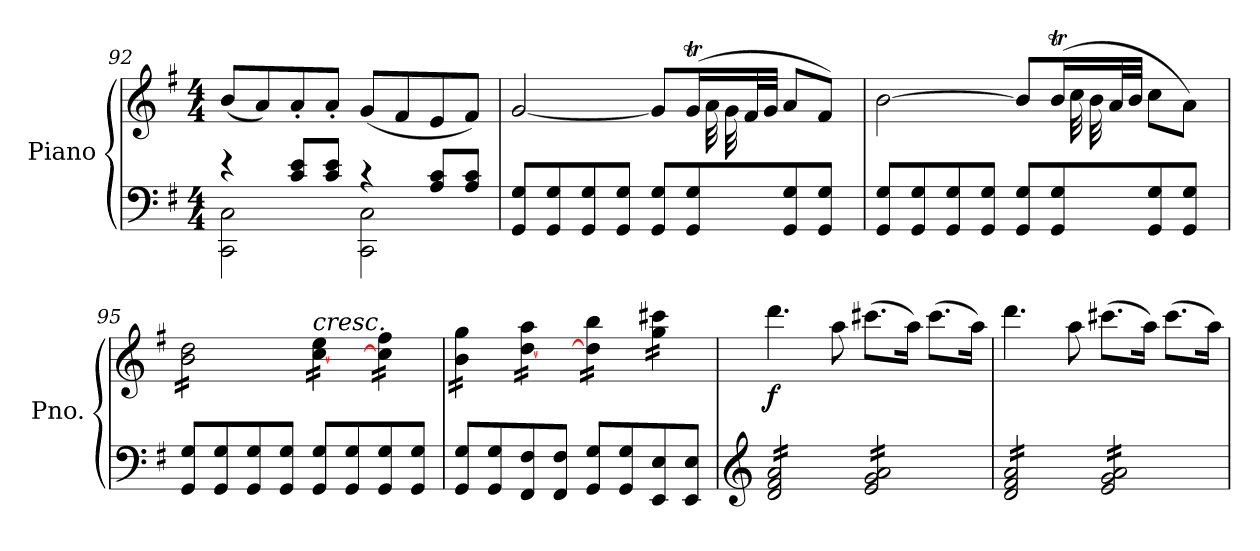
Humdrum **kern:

**kern	**kern	**dynam
*part1	*part1	*part1
*staff2	*staff1	*staff1/2
*I"Piano	*	*
*I'Pno.	*	*
*clefF4	*clefG2	*
*k[f#]	*k[f#]	*
*M4/4	*M4/4	*
=92	=92	=92
*^	*	*
4r	2CC\ 2C\	(8b/L	.
.	.	8a/)	.
8c/ 8e/L	.	8a'/	.
8c/ 8e/J	.	8a'/J	.
4r	2CC\ 2C\	(8g/L	.
.	.	8f#/	.
8A/ 8c/L	.	8e/	.
8A/ 8c/J	.	8f#/J)	.
*v	*v	*	*
=93	=93	=93
*	*^	*
8GG/ 8G/L	[2g/	8ryy	.
*	*v	*v	*
8GG/ 8G/	.	.
8GG/ 8G/	.	.
8GG/ 8G/J	.	.
8GG/ 8G/L	8g/L]	.
*	*^	*
*	*	*Xtuplet	*
8GG/ 8G/	(16gT/L	48ryy	.
.	.	48a!	.
.	.	48g!	.
.	32f#/L	4ryy	.
.	32g/JJJ	.	.
8GG/ 8G/	8a/L	.	.
8GG/ 8G/J	8f#/J)	.	.
.	.	16ryy	.
=94	=94	=94	=94
8GG/ 8G/L	[2b\	8ryy	.
*	*v	*v	*
8GG/ 8G/	.	.
8GG/ 8G/	.	.
8GG/ 8G/J	.	.
8GG/ 8G/L	8b/L]	.
*	*^	*
8GG/ 8G/	(16bt/L	48ryy	.
.	.	48cc!	.
.	.	48b!	.
.	32a/L	4ryy	.
.	32b/JJJ	.	.
8GG/ 8G/	8cc\L	.	.
8GG/ 8G/J	8a\J)	.	.
.	.	16ryy	.
*	*v	*v	*
=95	=95	=95
*	*tremolo	*
8GG/ 8G/L	16b\ 16dd\LL	.
.	16b\ 16dd\	.
8GG/ 8G/	16b\ 16dd\	.
.	16b\ 16dd\	.
8GG/ 8G/	16b\ 16dd\	.
.	16b\ 16dd\	.
8GG/ 8G/J	16b\ 16dd\	.
.	16b\ 16dd\JJ	.
!	!LO:TX:i:t=cresc.	!
8GG/ 8G/L	[16cc\ 16ee\LL	.
.	16cc\ 16ee\	.
8GG/ 8G/	16cc\ 16ee\	.
.	16cc\ 16ee\JJ	.
8GG/ 8G/	16cc\] 16ff#\LL	.
.	16cc\ 16ff#\	.
8GG/ 8G/J	16cc\ 16ff#\	.
.	16cc\ 16ff#\JJ	.
=96	=96	=96
8GG/ 8G/L	16b\ 16gg\LL	.
.	16b\ 16gg\	.
8GG/ 8G/	16b\ 16gg\	.
.	16b\ 16gg\JJ	.
8FF#/ 8F#/	[16dd\ 16aa\LL	.
.	16dd\ 16aa\	.
8FF#/ 8F#/J	16dd\ 16aa\	.
.	16dd\ 16aa\JJ	.
8GG/ 8G/L	16dd\] 16bb\LL	.
.	16dd\ 16bb\	.
8GG/ 8G/	16dd\ 16bb\	.
.	16dd\ 16bb\JJ	.
8EE/ 8E/	16gg\ 16ccc#X\LL	.
.	16gg\ 16ccc#X\	.
8EE/ 8E/J	16gg\ 16ccc#X\	.
.	16gg\ 16ccc#X\JJ	.
*	*Xtremolo	*
=97	=97	=97
*clefG2	*	*
!	!	!LO:DY:b
*tremolo	*	*
16d/ 16f#/ 16a/LL	4.ddd\	f
16d/ 16f#/ 16a/	.	.
16d/ 16f#/ 16a/	.	.
16d/ 16f#/ 16a/	.	.
16d/ 16f#/ 16a/	.	.
16d/ 16f#/ 16a/	.	.
16d/ 16f#/ 16a/	8aa\	.
16d/ 16f#/ 16a/JJ	.	.
16e/ 16g/ 16a/LL	(8.ccc#X\L	.
16e/ 16g/ 16a/	.	.
16e/ 16g/ 16a/	.	.
16e/ 16g/ 16a/	16aa\Jk)	.
16e/ 16g/ 16a/	(8.ccc#\L	.
16e/ 16g/ 16a/	.	.
16e/ 16g/ 16a/	.	.
16e/ 16g/ 16a/JJ	16aa\Jk)	.
=98	=98	=98
16d/ 16f#/ 16a/LL	4.ddd\	.
16d/ 16f#/ 16a/	.	.
16d/ 16f#/ 16a/	.	.
16d/ 16f#/ 16a/	.	.
16d/ 16f#/ 16a/	.	.
16d/ 16f#/ 16a/	.	.
16d/ 16f#/ 16a/	8aa\	.
16d/ 16f#/ 16a/JJ	.	.
16e/ 16g/ 16a/LL	(8.ccc#X\L	.
16e/ 16g/ 16a/	.	.
16e/ 16g/ 16a/	.	.
16e/ 16g/ 16a/	16aa\Jk)	.
16e/ 16g/ 16a/	(8.ccc#\L	.
16e/ 16g/ 16a/	.	.
16e/ 16g/ 16a/	.	.
16e/ 16g/ 16a/JJ	16aa\Jk)	.
*Xtremolo	*	*
=	=	=
*-	*-	*-
